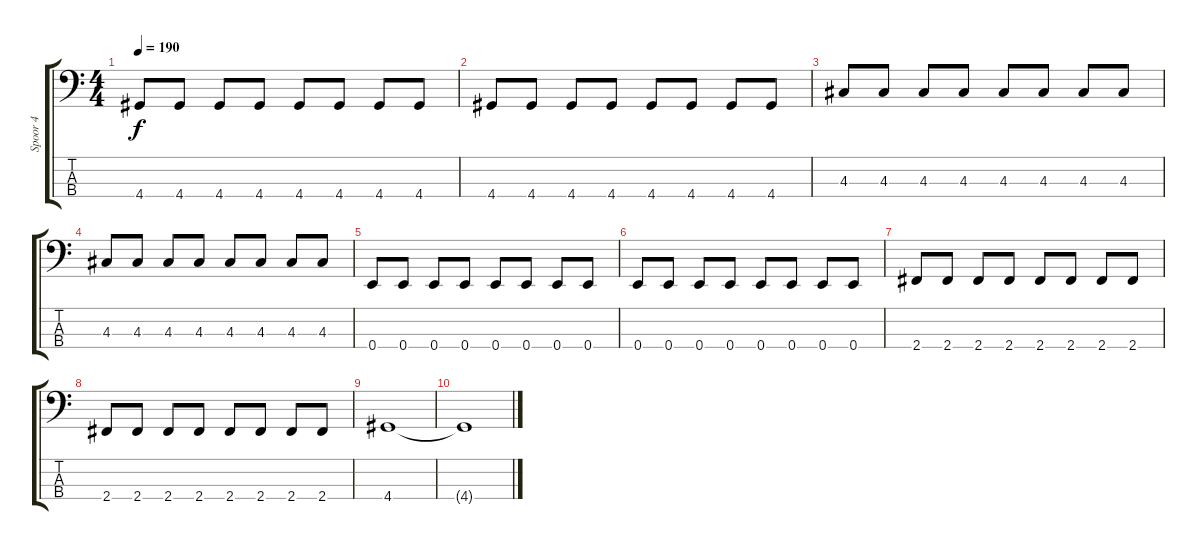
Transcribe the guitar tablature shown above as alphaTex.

\track ("Spoor 4" "Spoor 4") {instrument electricbassfinger}
\staff {score tabs}
\tuning (G2 D2 A1 E1) {hide}
\ts (4 4)
\tempo 190
\clef f4
\ks c
4.4.8{dy f} 4.4.8 4.4.8 4.4.8 4.4.8 4.4.8 4.4.8 4.4.8 |
4.4.8 4.4.8 4.4.8 4.4.8 4.4.8 4.4.8 4.4.8 4.4.8 |
4.3.8 4.3.8 4.3.8 4.3.8 4.3.8 4.3.8 4.3.8 4.3.8 |
4.3.8 4.3.8 4.3.8 4.3.8 4.3.8 4.3.8 4.3.8 4.3.8 |
0.4.8 0.4.8 0.4.8 0.4.8 0.4.8 0.4.8 0.4.8 0.4.8 |
0.4.8 0.4.8 0.4.8 0.4.8 0.4.8 0.4.8 0.4.8 0.4.8 |
2.4.8 2.4.8 2.4.8 2.4.8 2.4.8 2.4.8 2.4.8 2.4.8 |
2.4.8 2.4.8 2.4.8 2.4.8 2.4.8 2.4.8 2.4.8 2.4.8 |
4.4.1 |
4.4{t}.1
